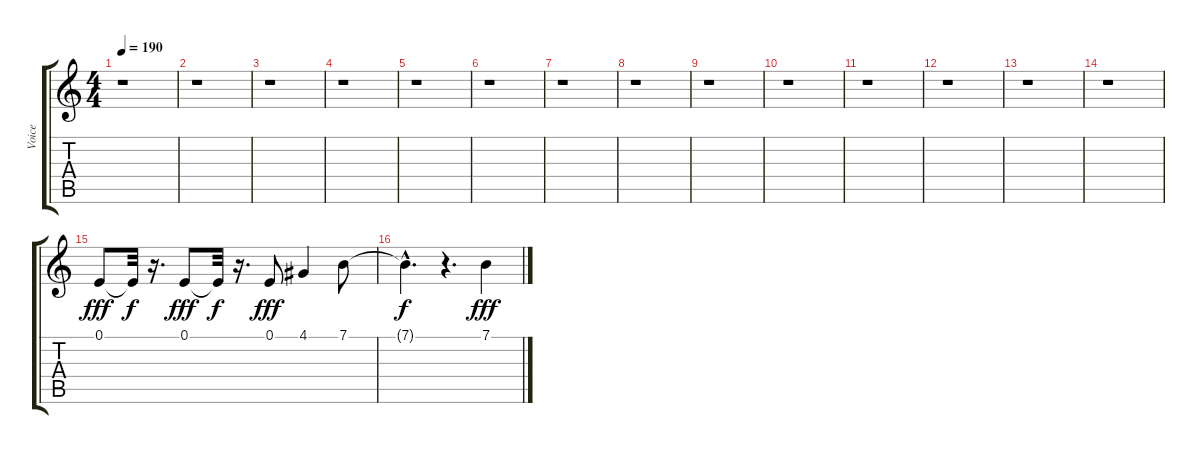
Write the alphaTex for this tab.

\track ("Voice" "Voice") {instrument clarinet}
\staff {score tabs}
\tuning (E4 B3 G3 D3 A2 E2) {hide}
\ts (4 4)
\tempo 190
\clef g2
\ks c
r.1{dy fff instrument clarinet} |
r.1 |
r.1 |
r.1 |
r.1 |
r.1 |
r.1 |
r.1 |
r.1 |
r.1 |
r.1 |
r.1 |
r.1 |
r.1 |
0.1.8 0.1{t}.32{dy f} r.16{d} 0.1.8{dy fff} 0.1{t}.32{dy f} r.16{d} 0.1.8{dy fff} 4.1.4 7.1.8 |
7.1{hac t}.4{d dy f} r.4{d} 7.1.4{dy fff}
